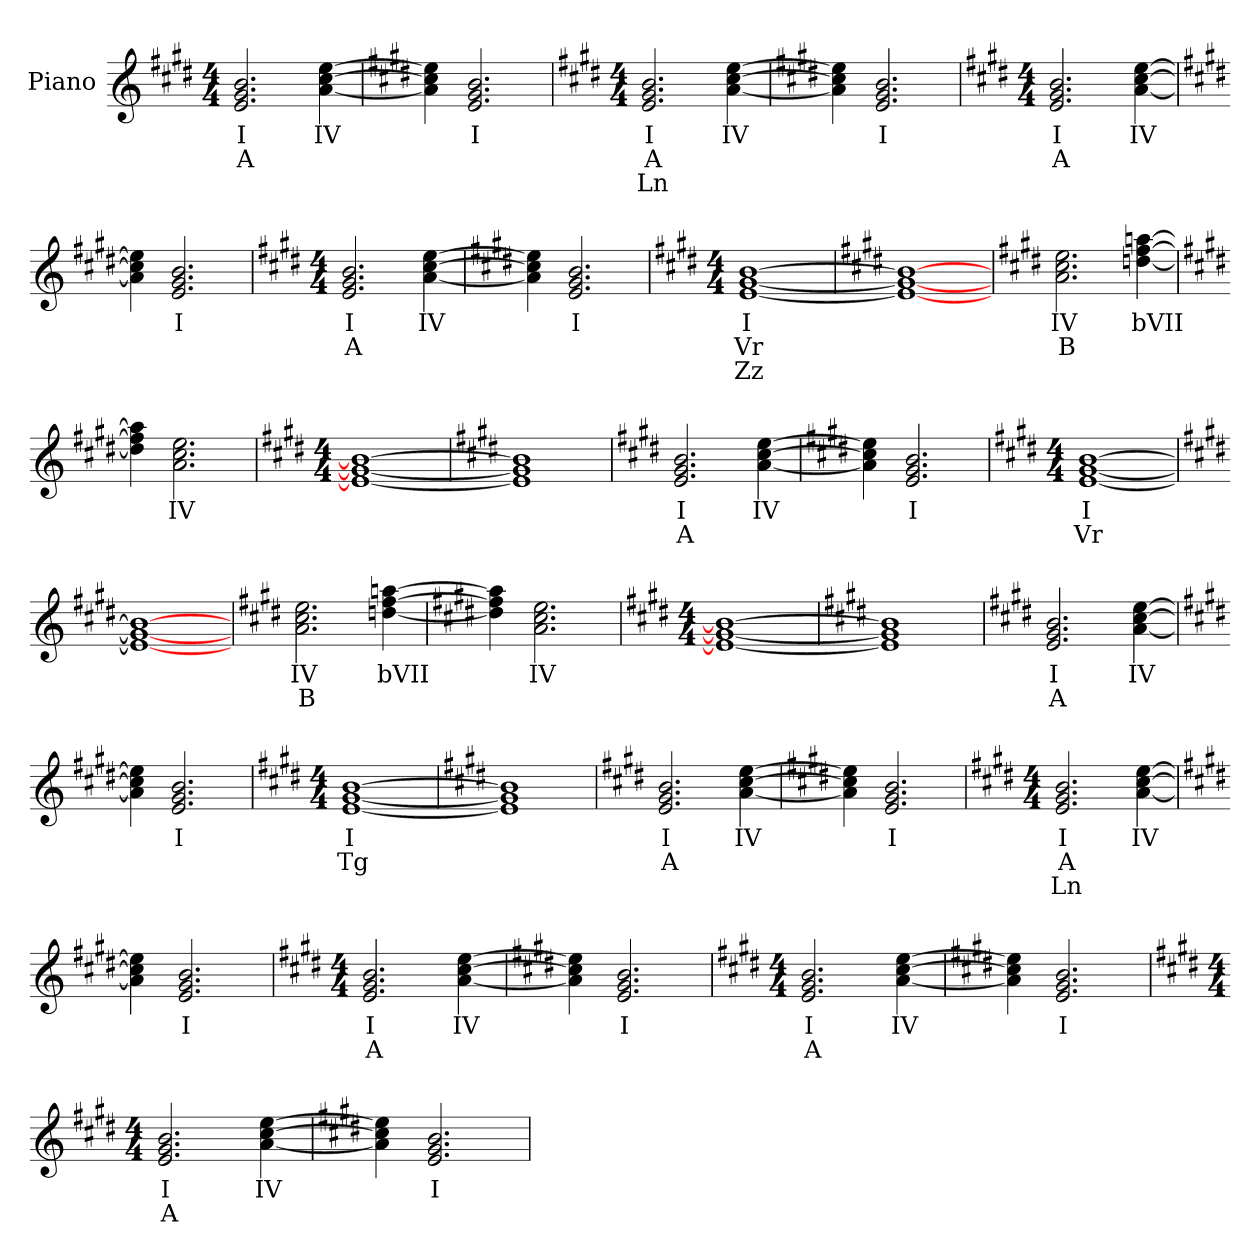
**kern	**text	**text	**text
*part1	*part1	*part1	*part1
*staff1	*staff1	*staff1	*staff1
*I"Piano	*	*	*
*I'Pno	*	*	*
*k[f#c#g#d#]	*	*	*
*E:	*	*	*
*M4/4	*	*	*
=	=	=	=
2.e 2.g# 2.b	I	A	.
[4a [4cc# [4ee	IV	.	.
=	=	=	=
*k[f#c#g#d#]	*	*	*
*E:	*	*	*
4a] 4cc#] 4ee]	.	.	.
2.e 2.g# 2.b	I	.	.
=	=	=	=
*k[f#c#g#d#]	*	*	*
*E:	*	*	*
*M4/4	*	*	*
2.e 2.g# 2.b	I	A	Ln
[4a [4cc# [4ee	IV	.	.
=	=	=	=
*k[f#c#g#d#]	*	*	*
*E:	*	*	*
4a] 4cc#] 4ee]	.	.	.
2.e 2.g# 2.b	I	.	.
=	=	=	=
*k[f#c#g#d#]	*	*	*
*E:	*	*	*
*M4/4	*	*	*
2.e 2.g# 2.b	I	A	.
[4a [4cc# [4ee	IV	.	.
=	=	=	=
*k[f#c#g#d#]	*	*	*
*E:	*	*	*
4a] 4cc#] 4ee]	.	.	.
2.e 2.g# 2.b	I	.	.
=	=	=	=
*k[f#c#g#d#]	*	*	*
*E:	*	*	*
*M4/4	*	*	*
2.e 2.g# 2.b	I	A	.
[4a [4cc# [4ee	IV	.	.
=	=	=	=
*k[f#c#g#d#]	*	*	*
*E:	*	*	*
4a] 4cc#] 4ee]	.	.	.
2.e 2.g# 2.b	I	.	.
=	=	=	=
*k[f#c#g#d#]	*	*	*
*E:	*	*	*
*M4/4	*	*	*
[1e [1g# [1b	I	Vr	Zz
=	=	=	=
*k[f#c#g#d#]	*	*	*
*E:	*	*	*
1e_ 1g#_ 1b_	.	.	.
=	=	=	=
*k[f#c#g#d#]	*	*	*
*E:	*	*	*
2.a 2.cc# 2.ee	IV	B	.
[4ddn [4ff# [4aan	bVII	.	.
=	=	=	=
*k[f#c#g#d#]	*	*	*
*E:	*	*	*
4ddn] 4ff#] 4aan]	.	.	.
2.a 2.cc# 2.ee	IV	.	.
=	=	=	=
*k[f#c#g#d#]	*	*	*
*E:	*	*	*
*M4/4	*	*	*
1e_ 1g#_ 1b_	.	.	.
=	=	=	=
*k[f#c#g#d#]	*	*	*
*E:	*	*	*
1e] 1g#] 1b]	.	.	.
=	=	=	=
*k[f#c#g#d#]	*	*	*
*E:	*	*	*
2.e 2.g# 2.b	I	A	.
[4a [4cc# [4ee	IV	.	.
=	=	=	=
*k[f#c#g#d#]	*	*	*
*E:	*	*	*
4a] 4cc#] 4ee]	.	.	.
2.e 2.g# 2.b	I	.	.
=	=	=	=
*k[f#c#g#d#]	*	*	*
*E:	*	*	*
*M4/4	*	*	*
[1e [1g# [1b	I	Vr	.
=	=	=	=
*k[f#c#g#d#]	*	*	*
*E:	*	*	*
1e_ 1g#_ 1b_	.	.	.
=	=	=	=
*k[f#c#g#d#]	*	*	*
*E:	*	*	*
2.a 2.cc# 2.ee	IV	B	.
[4ddn [4ff# [4aan	bVII	.	.
=	=	=	=
*k[f#c#g#d#]	*	*	*
*E:	*	*	*
4ddn] 4ff#] 4aan]	.	.	.
2.a 2.cc# 2.ee	IV	.	.
=	=	=	=
*k[f#c#g#d#]	*	*	*
*E:	*	*	*
*M4/4	*	*	*
1e_ 1g#_ 1b_	.	.	.
=	=	=	=
*k[f#c#g#d#]	*	*	*
*E:	*	*	*
1e] 1g#] 1b]	.	.	.
=	=	=	=
*k[f#c#g#d#]	*	*	*
*E:	*	*	*
2.e 2.g# 2.b	I	A	.
[4a [4cc# [4ee	IV	.	.
=	=	=	=
*k[f#c#g#d#]	*	*	*
*E:	*	*	*
4a] 4cc#] 4ee]	.	.	.
2.e 2.g# 2.b	I	.	.
=	=	=	=
*k[f#c#g#d#]	*	*	*
*E:	*	*	*
*M4/4	*	*	*
[1e [1g# [1b	I	Tg	.
=	=	=	=
*k[f#c#g#d#]	*	*	*
*E:	*	*	*
1e] 1g#] 1b]	.	.	.
=	=	=	=
*k[f#c#g#d#]	*	*	*
*E:	*	*	*
2.e 2.g# 2.b	I	A	.
[4a [4cc# [4ee	IV	.	.
=	=	=	=
*k[f#c#g#d#]	*	*	*
*E:	*	*	*
4a] 4cc#] 4ee]	.	.	.
2.e 2.g# 2.b	I	.	.
=	=	=	=
*k[f#c#g#d#]	*	*	*
*E:	*	*	*
*M4/4	*	*	*
2.e 2.g# 2.b	I	A	Ln
[4a [4cc# [4ee	IV	.	.
=	=	=	=
*k[f#c#g#d#]	*	*	*
*E:	*	*	*
4a] 4cc#] 4ee]	.	.	.
2.e 2.g# 2.b	I	.	.
=	=	=	=
*k[f#c#g#d#]	*	*	*
*E:	*	*	*
*M4/4	*	*	*
2.e 2.g# 2.b	I	A	.
[4a [4cc# [4ee	IV	.	.
=	=	=	=
*k[f#c#g#d#]	*	*	*
*E:	*	*	*
4a] 4cc#] 4ee]	.	.	.
2.e 2.g# 2.b	I	.	.
=	=	=	=
*k[f#c#g#d#]	*	*	*
*E:	*	*	*
*M4/4	*	*	*
2.e 2.g# 2.b	I	A	.
[4a [4cc# [4ee	IV	.	.
=	=	=	=
*k[f#c#g#d#]	*	*	*
*E:	*	*	*
4a] 4cc#] 4ee]	.	.	.
2.e 2.g# 2.b	I	.	.
=	=	=	=
*k[f#c#g#d#]	*	*	*
*E:	*	*	*
*M4/4	*	*	*
2.e 2.g# 2.b	I	A	.
[4a [4cc# [4ee	IV	.	.
=	=	=	=
*k[f#c#g#d#]	*	*	*
*E:	*	*	*
4a] 4cc#] 4ee]	.	.	.
2.e 2.g# 2.b	I	.	.
=	=	=	=
*-	*-	*-	*-
